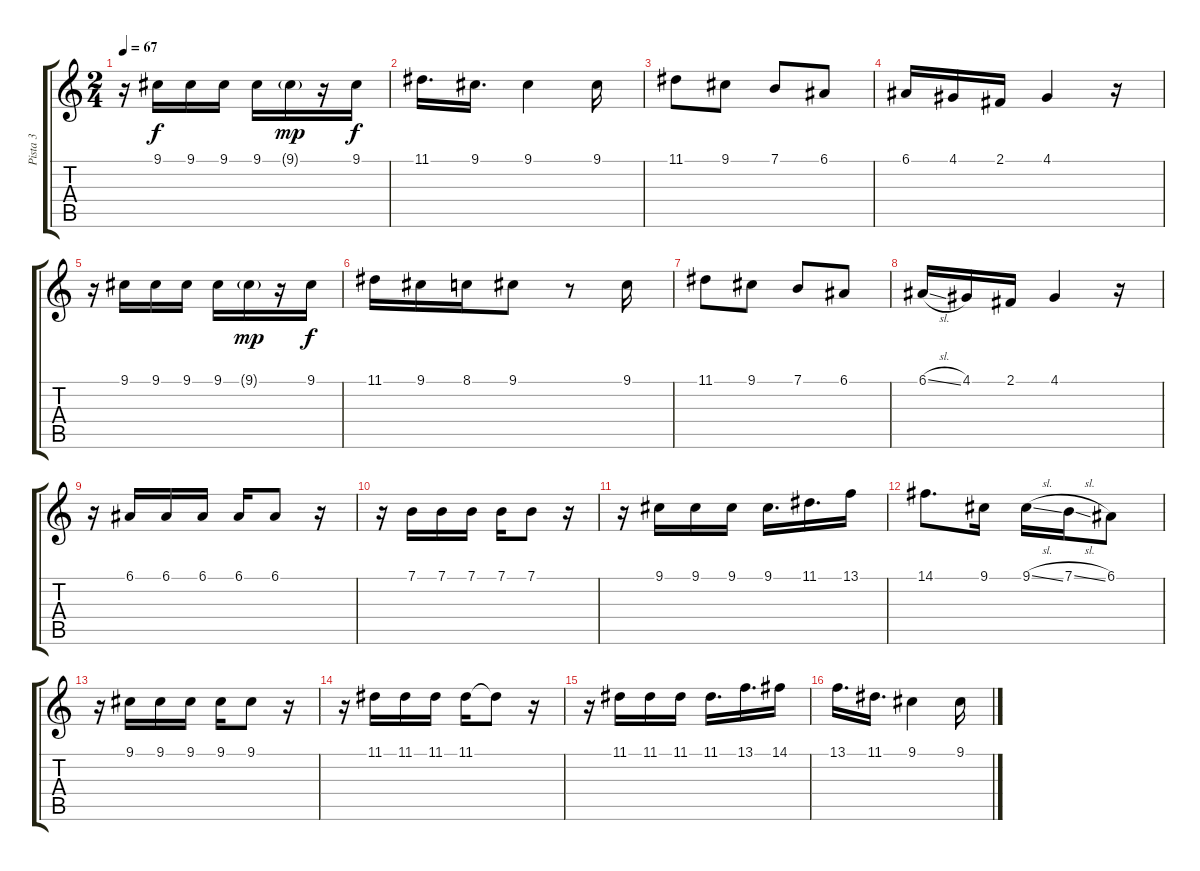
\track ("Pista 3" "Pista 3") {mute instrument oboe}
\staff {score tabs}
\tuning (E4 B3 G3 D3 A2 E2) {hide}
\ts (2 4)
\tempo 67
\clef g2
\ks c
r.16{dy f} 9.1.16 9.1.16 9.1.16 9.1.16 9.1{g}.16{dy mp} r.16 9.1.16{dy f} |
11.1.16{d} 9.1.16{d} 9.1.4 9.1.16 |
11.1.8 9.1.8 7.1.8 6.1.8 |
6.1.16 4.1.16 2.1.16 4.1.4 r.16 |
r.16 9.1.16 9.1.16 9.1.16 9.1.16 9.1{g}.16{dy mp} r.16 9.1.16{dy f} |
11.1.16 9.1.16 8.1.16 9.1.8 r.8 9.1.16 |
11.1.8 9.1.8 7.1.8 6.1.8 |
6.1{sl}.16 4.1.16 2.1.16 4.1.4 r.16 |
r.16 6.1.16 6.1.16 6.1.16 6.1.16 6.1.8 r.16 |
r.16 7.1.16 7.1.16 7.1.16 7.1.16 7.1.8 r.16 |
r.16 9.1.16 9.1.16 9.1.16 9.1.16{d} 11.1.16{d} 13.1.16 |
14.1.8{d} 9.1.16 9.1{sl}.16 7.1{sl}.16 6.1.8 |
r.16 9.1.16 9.1.16 9.1.16 9.1.16 9.1.8 r.16 |
r.16 11.1.16 11.1.16 11.1.16 11.1.16 11.1{t}.8 r.16 |
r.16 11.1.16 11.1.16 11.1.16 11.1.16{d} 13.1.16{d} 14.1.16 |
13.1.16{d} 11.1.16{d} 9.1.4 9.1.16
